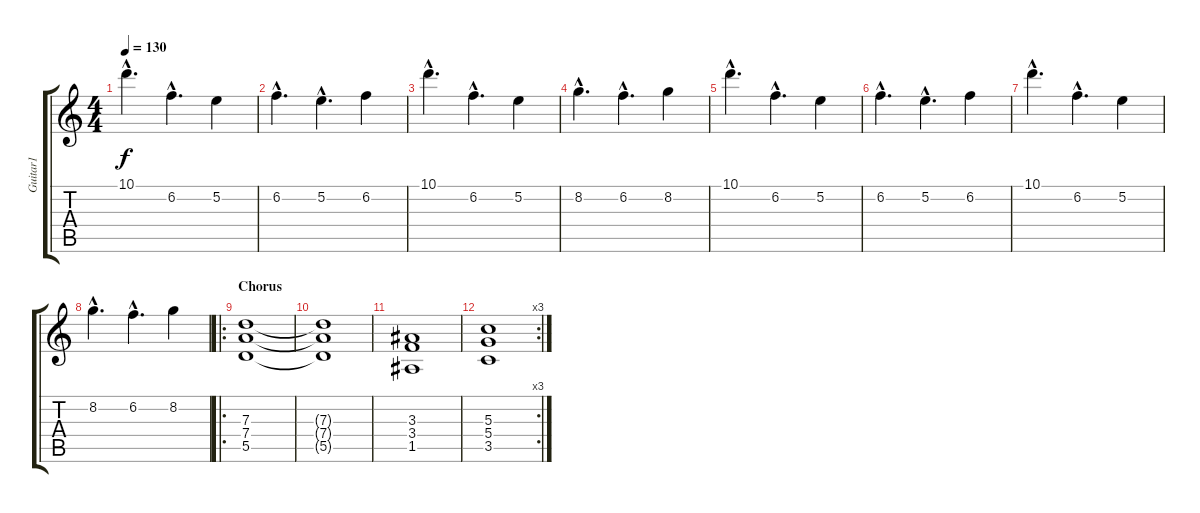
\track ("Guitar1" "Guitar1") {instrument distortionguitar}
\staff {score tabs}
\tuning (E4 B3 G3 D3 A2 E2) {hide}
\ts (4 4)
\tempo 130
\clef g2
\ks c
10.1{hac}.4{d dy f} 6.2{hac}.4{d} 5.2.4 |
6.2{hac}.4{d} 5.2{hac}.4{d} 6.2.4 |
10.1{hac}.4{d} 6.2{hac}.4{d} 5.2.4 |
8.2{hac}.4{d} 6.2{hac}.4{d} 8.2.4 |
10.1{hac}.4{d} 6.2{hac}.4{d} 5.2.4 |
6.2{hac}.4{d} 5.2{hac}.4{d} 6.2.4 |
10.1{hac}.4{d} 6.2{hac}.4{d} 5.2.4 |
8.2{hac}.4{d} 6.2{hac}.4{d} 8.2.4 |
\ro
\section ("" "Chorus")
(7.3 7.4 5.5).1 |
(7.3{t} 7.4{t} 5.5{t}).1 |
(3.3 3.4 1.5).1 |
\rc 3
(5.3 5.4 3.5).1
